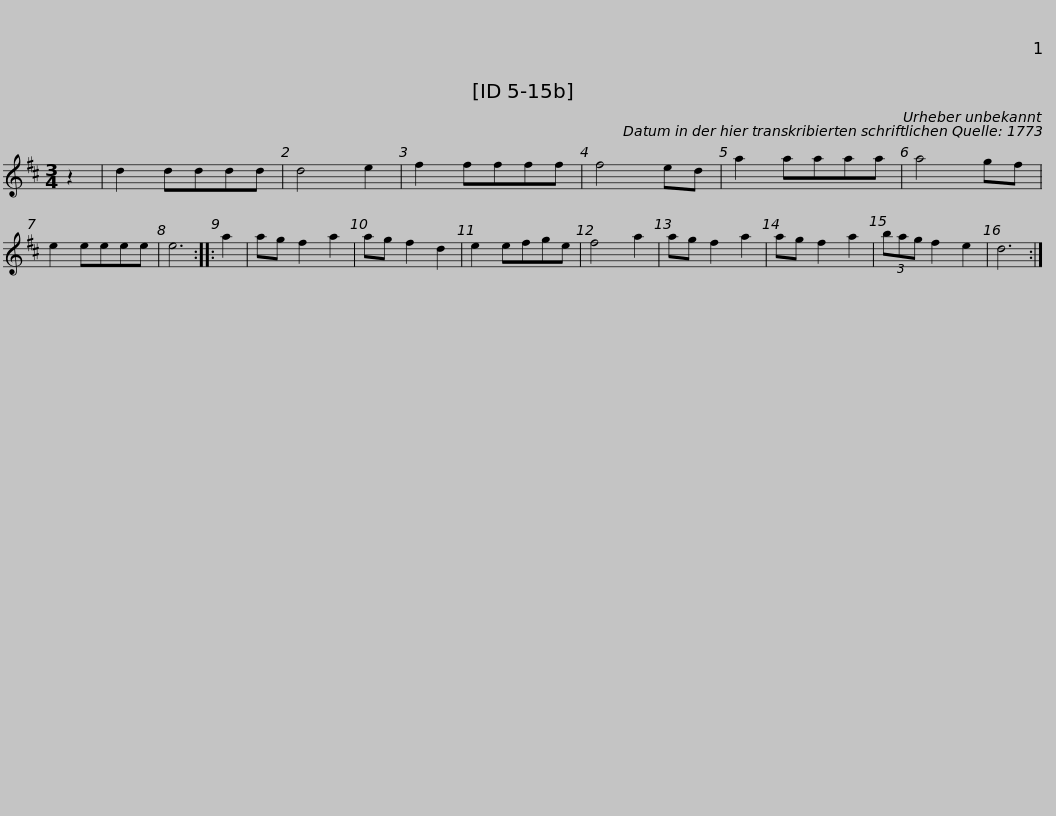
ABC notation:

X:1
L:1/8
M:3/4
I:linebreak $
K:D
V:1 treble
V:1
 z2 | d2 dddd | d4 e2 | f2 ffff | f4 ed | %5
 a2 aaaa | a4 gf | e2 eeee | e6 :: a2 | %10
 ag f2 a2 |$ ag f2 d2 | e2 efge | f4 a2 | ag f2 a2 | %15
 ag f2 a2 | (3bag f2 e2 | d6 :| %18
